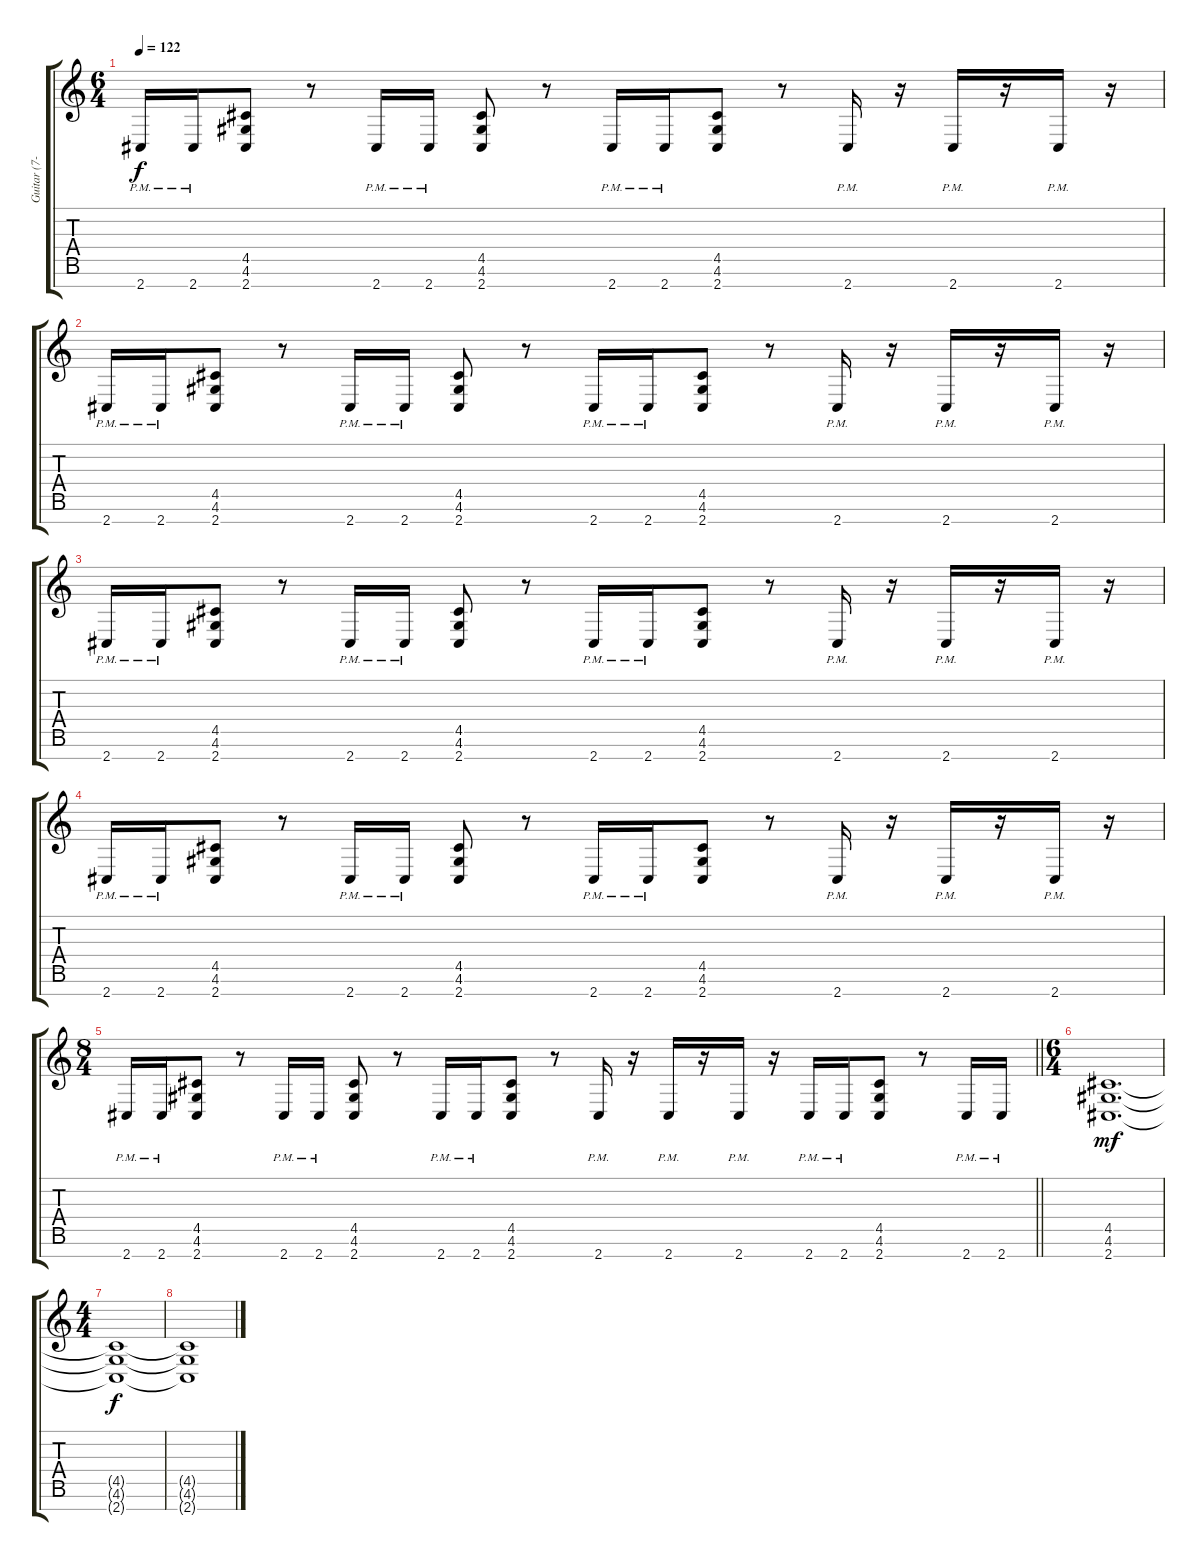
\track ("Guitar (7-string)" "Guitar (7-") {instrument distortionguitar}
\staff {score tabs}
\tuning (E4 B3 G3 D3 A2 E2 B1) {hide}
\ts (6 4)
\tempo 122
\clef g2
\ks c
2.7{pm}.16{dy f} 2.7{pm}.16 (4.5 4.6 2.7).8 r.8 2.7{pm}.16 2.7{pm}.16 (4.5 4.6 2.7).8 r.8 2.7{pm}.16 2.7{pm}.16 (4.5 4.6 2.7).8 r.8 2.7{pm}.16 r.16 2.7{pm}.16 r.16 2.7{pm}.16 r.16 |
2.7{pm}.16 2.7{pm}.16 (4.5 4.6 2.7).8 r.8 2.7{pm}.16 2.7{pm}.16 (4.5 4.6 2.7).8 r.8 2.7{pm}.16 2.7{pm}.16 (4.5 4.6 2.7).8 r.8 2.7{pm}.16 r.16 2.7{pm}.16 r.16 2.7{pm}.16 r.16 |
2.7{pm}.16 2.7{pm}.16 (4.5 4.6 2.7).8 r.8 2.7{pm}.16 2.7{pm}.16 (4.5 4.6 2.7).8 r.8 2.7{pm}.16 2.7{pm}.16 (4.5 4.6 2.7).8 r.8 2.7{pm}.16 r.16 2.7{pm}.16 r.16 2.7{pm}.16 r.16 |
2.7{pm}.16 2.7{pm}.16 (4.5 4.6 2.7).8 r.8 2.7{pm}.16 2.7{pm}.16 (4.5 4.6 2.7).8 r.8 2.7{pm}.16 2.7{pm}.16 (4.5 4.6 2.7).8 r.8 2.7{pm}.16 r.16 2.7{pm}.16 r.16 2.7{pm}.16 r.16 |
\ts (8 4)
\barLineRight lightlight
2.7{pm}.16 2.7{pm}.16 (4.5 4.6 2.7).8 r.8 2.7{pm}.16 2.7{pm}.16 (4.5 4.6 2.7).8 r.8 2.7{pm}.16 2.7{pm}.16 (4.5 4.6 2.7).8 r.8 2.7{pm}.16 r.16 2.7{pm}.16 r.16 2.7{pm}.16 r.16 2.7{pm}.16 2.7{pm}.16 (4.5 4.6 2.7).8 r.8 2.7{pm}.16 2.7{pm}.16 |
\ts (6 4)
(4.5 4.6 2.7).1{d dy mf} |
\ts (4 4)
(4.5{t} 4.6{t} 2.7{t}).1{dy f} |
(4.5{t} 4.6{t} 2.7{t}).1
